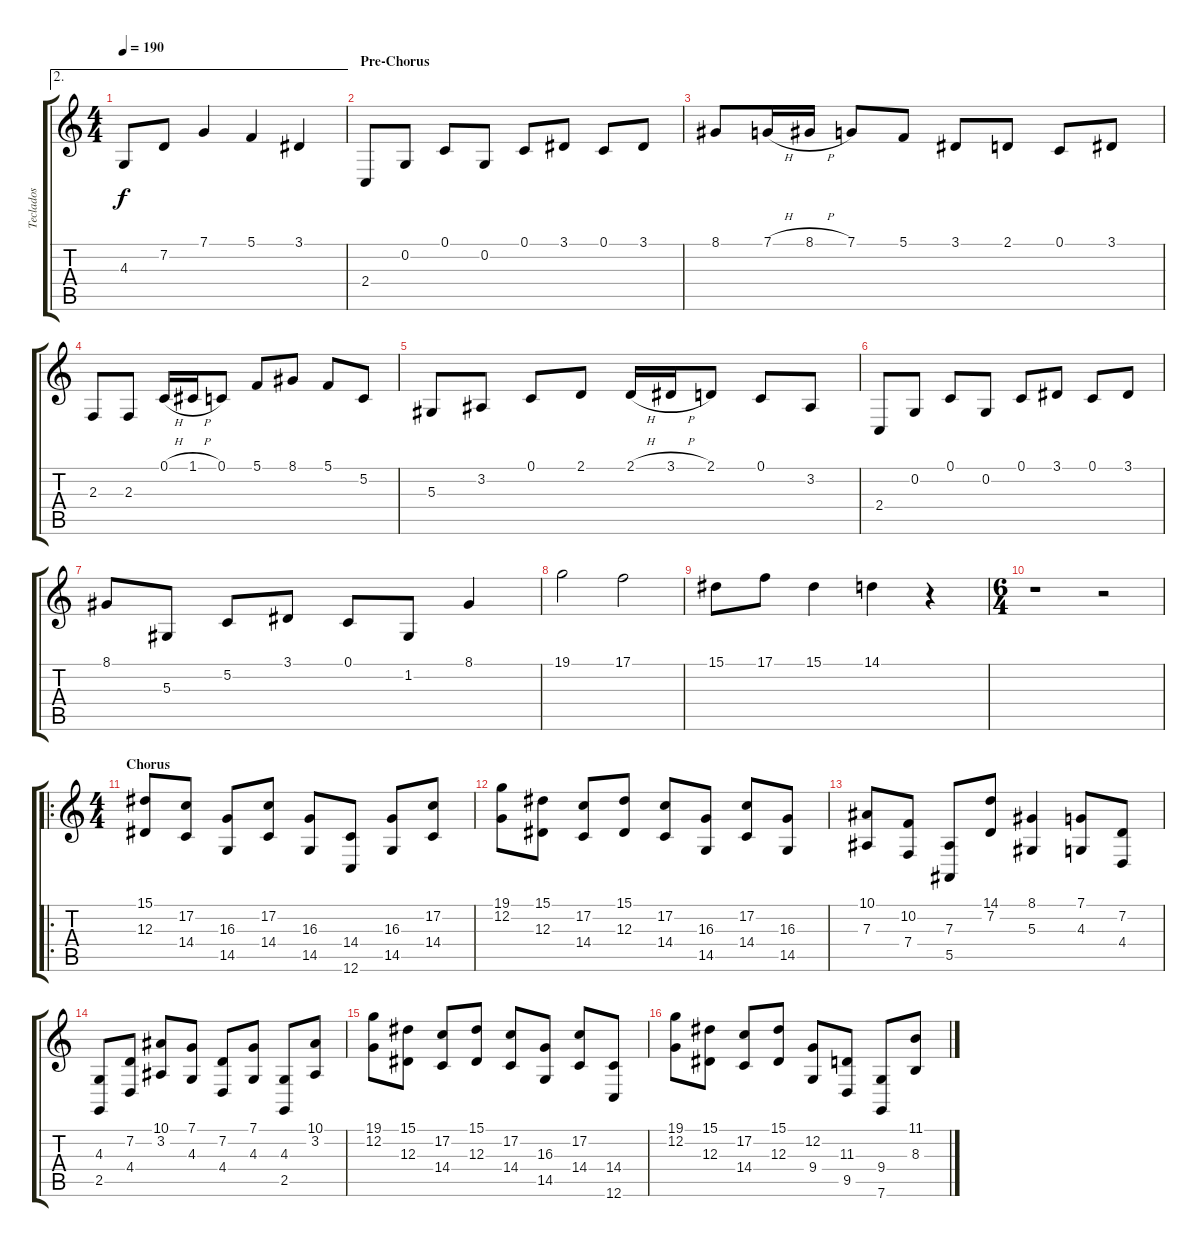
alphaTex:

\track ("Teclados" "Teclados") {instrument harpsichord}
\staff {score tabs}
\tuning (C4 G3 Eb3 Bb2 F2 C2) {hide}
\ae 2
\ts (4 4)
\tempo 190
\clef g2
\ks c
4.3.8{dy f} 7.2.8 7.1.4 5.1.4 3.1.4 |
\section ("" "Pre-Chorus")
2.4.8 0.2.8 0.1.8 0.2.8 0.1.8 3.1.8 0.1.8 3.1.8 |
8.1.8 7.1{h}.16 8.1{h}.16 7.1.8 5.1.8 3.1.8 2.1.8 0.1.8 3.1.8 |
2.3.8 2.3.8 0.1{h}.16 1.1{h}.16 0.1.8 5.1.8 8.1.8 5.1.8 5.2.8 |
5.3.8 3.2.8 0.1.8 2.1.8 2.1{h}.16 3.1{h}.16 2.1.8 0.1.8 3.2.8 |
2.4.8 0.2.8 0.1.8 0.2.8 0.1.8 3.1.8 0.1.8 3.1.8 |
8.1.8 5.3.8 5.2.8 3.1.8 0.1.8 1.2.8 8.1.4 |
19.1.2 17.1.2 |
15.1.8 17.1.8 15.1.4 14.1.4 r.4 |
\ts (6 4)
r.1 r.2 |
\ro
\ts (4 4)
\section ("" "Chorus")
(15.1 12.3).8 (17.2 14.4).8 (16.3 14.5).8 (17.2 14.4).8 (16.3 14.5).8 (14.4 12.6).8 (16.3 14.5).8 (17.2 14.4).8 |
(19.1 12.2).8 (15.1 12.3).8 (17.2 14.4).8 (15.1 12.3).8 (17.2 14.4).8 (16.3 14.5).8 (17.2 14.4).8 (16.3 14.5).8 |
(10.1 7.3).8 (10.2 7.4).8 (7.3 5.5).8 (14.1 7.2).8 (8.1 5.3).4 (7.1 4.3).8 (7.2 4.4).8 |
(4.3 2.5).8 (7.2 4.4).8 (10.1 3.2).8 (7.1 4.3).8 (7.2 4.4).8 (7.1 4.3).8 (4.3 2.5).8 (10.1 3.2).8 |
(19.1 12.2).8 (15.1 12.3).8 (17.2 14.4).8 (15.1 12.3).8 (17.2 14.4).8 (16.3 14.5).8 (17.2 14.4).8 (14.4 12.6).8 |
(19.1 12.2).8 (15.1 12.3).8 (17.2 14.4).8 (15.1 12.3).8 (12.2 9.4).8 (11.3 9.5).8 (9.4 7.6).8 (11.1 8.3).8
